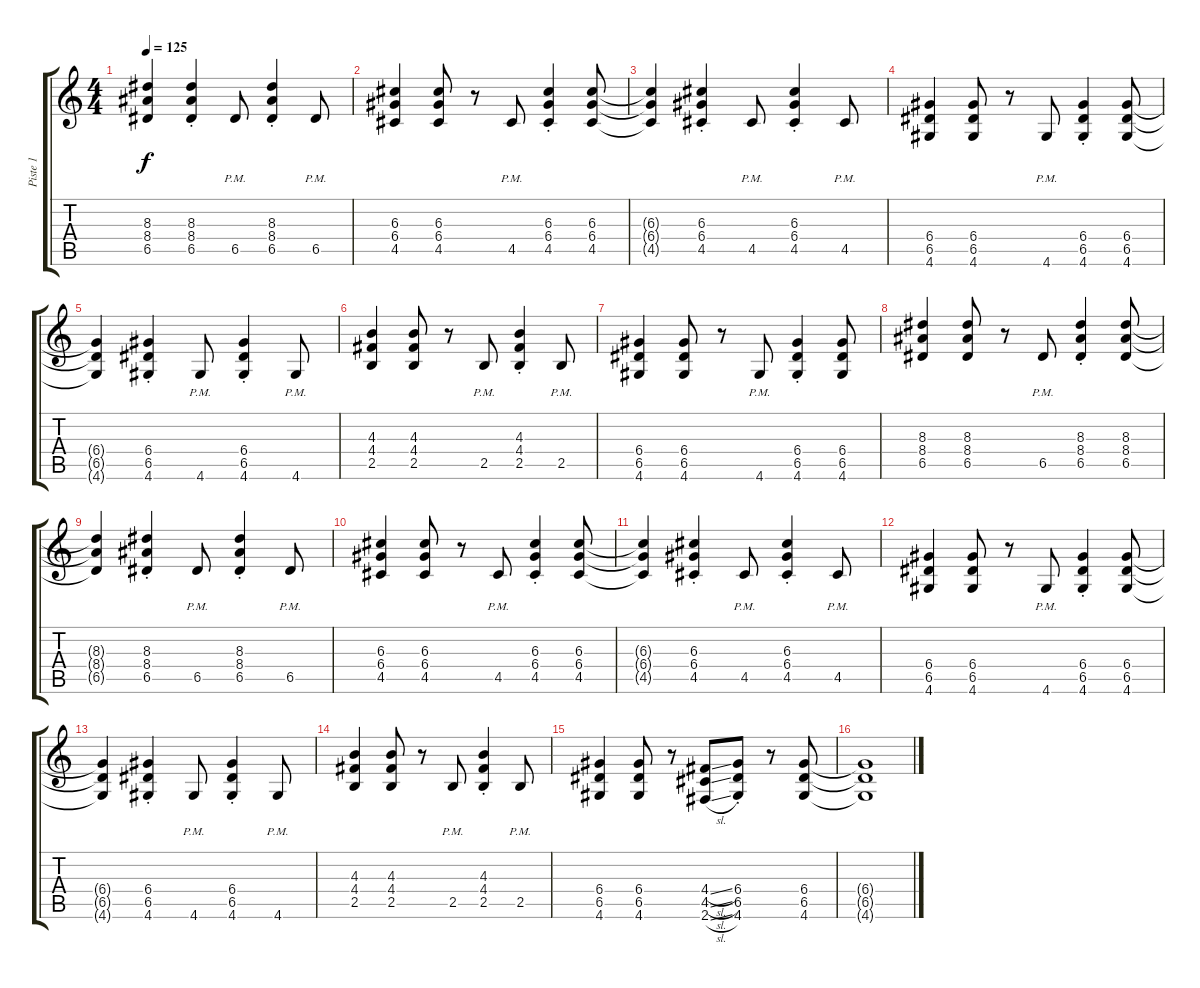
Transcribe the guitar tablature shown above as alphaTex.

\track ("Piste 1" "Piste 1") {instrument distortionguitar}
\staff {score tabs}
\tuning (E4 B3 G3 D3 A2 E2) {hide}
\ts (4 4)
\tempo 125
\clef g2
\ks c
(8.3{t} 8.4{t} 6.5{t}).4{dy f} (8.3{st} 8.4{st} 6.5{st}).4 6.5{pm}.8 (8.3{st} 8.4{st} 6.5{st}).4 6.5{pm}.8 |
(6.3 6.4 4.5).4 (6.3 6.4 4.5).8 r.8 4.5{pm}.8 (6.3{st} 6.4{st} 4.5{st}).4 (6.3 6.4 4.5).8 |
(6.3{t} 6.4{t} 4.5{t}).4 (6.3{st} 6.4{st} 4.5{st}).4 4.5{pm}.8 (6.3{st} 6.4{st} 4.5{st}).4 4.5{pm}.8 |
(6.4 6.5 4.6).4 (6.4 6.5 4.6).8 r.8 4.6{pm}.8 (6.4{st} 6.5{st} 4.6{st}).4 (6.4 6.5 4.6).8 |
(6.4{t} 6.5{t} 4.6{t}).4 (6.4{st} 6.5{st} 4.6{st}).4 4.6{pm}.8 (6.4{st} 6.5{st} 4.6{st}).4 4.6{pm}.8 |
(4.3 4.4 2.5).4 (4.3 4.4 2.5).8 r.8 2.5{pm}.8 (4.3{st} 4.4{st} 2.5{st}).4 2.5{pm}.8 |
(6.4 6.5 4.6).4 (6.4 6.5 4.6).8 r.8 4.6{pm}.8 (6.4{st} 6.5{st} 4.6{st}).4 (6.4 6.5 4.6).8 |
(8.3 8.4 6.5).4 (8.3 8.4 6.5).8 r.8 6.5{pm}.8 (8.3{st} 8.4{st} 6.5{st}).4 (8.3 8.4 6.5).8 |
(8.3{t} 8.4{t} 6.5{t}).4 (8.3{st} 8.4{st} 6.5{st}).4 6.5{pm}.8 (8.3{st} 8.4{st} 6.5{st}).4 6.5{pm}.8 |
(6.3 6.4 4.5).4 (6.3 6.4 4.5).8 r.8 4.5{pm}.8 (6.3{st} 6.4{st} 4.5{st}).4 (6.3 6.4 4.5).8 |
(6.3{t} 6.4{t} 4.5{t}).4 (6.3{st} 6.4{st} 4.5{st}).4 4.5{pm}.8 (6.3{st} 6.4{st} 4.5{st}).4 4.5{pm}.8 |
(6.4 6.5 4.6).4 (6.4 6.5 4.6).8 r.8 4.6{pm}.8 (6.4{st} 6.5{st} 4.6{st}).4 (6.4 6.5 4.6).8 |
(6.4{t} 6.5{t} 4.6{t}).4 (6.4{st} 6.5{st} 4.6{st}).4 4.6{pm}.8 (6.4{st} 6.5{st} 4.6{st}).4 4.6{pm}.8 |
(4.3 4.4 2.5).4 (4.3 4.4 2.5).8 r.8 2.5{pm}.8 (4.3{st} 4.4{st} 2.5{st}).4 2.5{pm}.8 |
(6.4 6.5 4.6).4 (6.4 6.5 4.6).8 r.8 (4.4{sl} 4.5{sl} 2.6{sl}).8 (6.4{st} 6.5{st} 4.6{st}).8 r.8 (6.4 6.5 4.6).8 |
(6.4{t} 6.5{t} 4.6{t}).1
